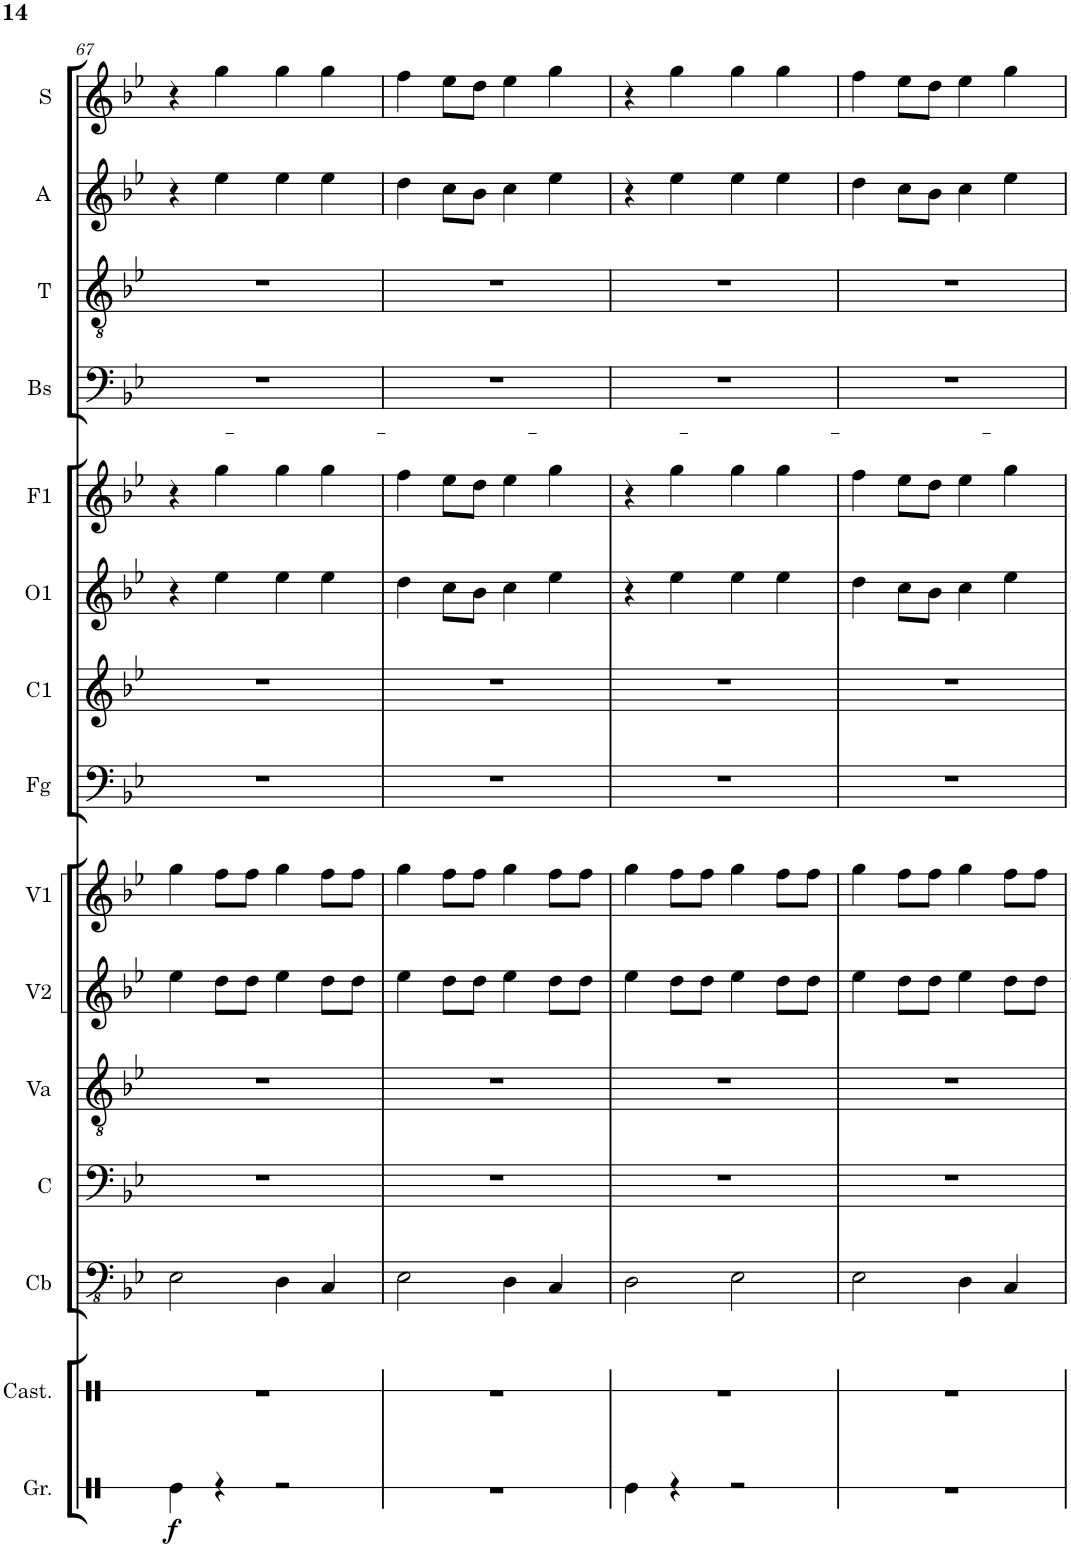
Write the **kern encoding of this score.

**kern	**dynam	**kern	**kern	**kern	**kern	**kern	**kern	**kern	**kern	**kern	**kern	**kern	**kern	**kern	**kern
*part15	*part15	*part14	*part13	*part12	*part11	*part10	*part9	*part8	*part7	*part6	*part5	*part4	*part3	*part2	*part1
*staff15	*staff15	*staff14	*staff13	*staff12	*staff11	*staff10	*staff9	*staff8	*staff7	*staff6	*staff5	*staff4	*staff3	*staff2	*staff1
*I"Grancassa	*	*I"Castagnette	*I"Cb	*I"C	*I"Va	*I"V2	*I"V1	*I"Fg	*I"C1	*I"O1	*I"F1	*I"Bs	*I"T	*I"A	*I"S
*I'Gr.	*	*I'Cast.	*I'Cb	*I'C	*I'Va	*I'V2	*I'V1	*I'Fg	*I'C1	*I'O1	*I'F1	*I'Bs	*I'T	*I'A	*I'S
!!LO:PB:g=z
*clefX	*	*clefX	*clefFv4	*clefF4	*clefGv2	*clefG2	*clefG2	*clefF4	*clefG2	*clefG2	*clefG2	*clefF4	*clefGv2	*clefG2	*clefG2
*	*	*	*	*	*	*	*	*	*Trd1c2	*	*	*	*	*	*
*k[]	*	*k[]	*k[b-e-]	*k[b-e-]	*k[b-e-]	*k[b-e-]	*k[b-e-]	*k[b-e-]	*k[b-e-]	*k[b-e-]	*k[b-e-]	*k[b-e-]	*k[b-e-]	*k[b-e-]	*k[b-e-]
*M4/4	*	*M4/4	*M4/4	*M4/4	*M4/4	*M4/4	*M4/4	*M4/4	*M4/4	*M4/4	*M4/4	*M4/4	*M4/4	*M4/4	*M4/4
=67	=67	=67	=67	=67	=67	=67	=67	=67	=67	=67	=67	=67	=67	=67	=67
!	!LO:DY:b	!	!	!	!	!	!	!	!	!	!	!	!	!	!
4Re\	f	1r	2EE-\	1r	1r	4ee-\	4gg\	1r	1r	4r	4r	1r	1r	4r	4r
4r	.	.	.	.	.	8dd\L	8ff\L	.	.	4ee-\	4gg\	.	.	4ee-\	4gg\
.	.	.	.	.	.	8dd\J	8ff\J	.	.	.	.	.	.	.	.
2r	.	.	4DD\	.	.	4ee-\	4gg\	.	.	4ee-\	4gg\	.	.	4ee-\	4gg\
.	.	.	4CC/	.	.	8dd\L	8ff\L	.	.	4ee-\	4gg\	.	.	4ee-\	4gg\
.	.	.	.	.	.	8dd\J	8ff\J	.	.	.	.	.	.	.	.
=68	=68	=68	=68	=68	=68	=68	=68	=68	=68	=68	=68	=68	=68	=68	=68
1r	.	1r	2EE-\	1r	1r	4ee-\	4gg\	1r	1r	4dd\	4ff\	1r	1r	4dd\	4ff\
.	.	.	.	.	.	8dd\L	8ff\L	.	.	8cc\L	8ee-\L	.	.	8cc\L	8ee-\L
.	.	.	.	.	.	8dd\J	8ff\J	.	.	8b-\J	8dd\J	.	.	8b-\J	8dd\J
.	.	.	4DD\	.	.	4ee-\	4gg\	.	.	4cc\	4ee-\	.	.	4cc\	4ee-\
.	.	.	4CC/	.	.	8dd\L	8ff\L	.	.	4ee-\	4gg\	.	.	4ee-\	4gg\
.	.	.	.	.	.	8dd\J	8ff\J	.	.	.	.	.	.	.	.
=69	=69	=69	=69	=69	=69	=69	=69	=69	=69	=69	=69	=69	=69	=69	=69
4Re\	.	1r	2DD\	1r	1r	4ee-\	4gg\	1r	1r	4r	4r	1r	1r	4r	4r
4r	.	.	.	.	.	8dd\L	8ff\L	.	.	4ee-\	4gg\	.	.	4ee-\	4gg\
.	.	.	.	.	.	8dd\J	8ff\J	.	.	.	.	.	.	.	.
2r	.	.	2EE-\	.	.	4ee-\	4gg\	.	.	4ee-\	4gg\	.	.	4ee-\	4gg\
.	.	.	.	.	.	8dd\L	8ff\L	.	.	4ee-\	4gg\	.	.	4ee-\	4gg\
.	.	.	.	.	.	8dd\J	8ff\J	.	.	.	.	.	.	.	.
=70	=70	=70	=70	=70	=70	=70	=70	=70	=70	=70	=70	=70	=70	=70	=70
1r	.	1r	2EE-\	1r	1r	4ee-\	4gg\	1r	1r	4dd\	4ff\	1r	1r	4dd\	4ff\
.	.	.	.	.	.	8dd\L	8ff\L	.	.	8cc\L	8ee-\L	.	.	8cc\L	8ee-\L
.	.	.	.	.	.	8dd\J	8ff\J	.	.	8b-\J	8dd\J	.	.	8b-\J	8dd\J
.	.	.	4DD\	.	.	4ee-\	4gg\	.	.	4cc\	4ee-\	.	.	4cc\	4ee-\
.	.	.	4CC/	.	.	8dd\L	8ff\L	.	.	4ee-\	4gg\	.	.	4ee-\	4gg\
.	.	.	.	.	.	8dd\J	8ff\J	.	.	.	.	.	.	.	.
=	=	=	=	=	=	=	=	=	=	=	=	=	=	=	=
*-	*-	*-	*-	*-	*-	*-	*-	*-	*-	*-	*-	*-	*-	*-	*-
